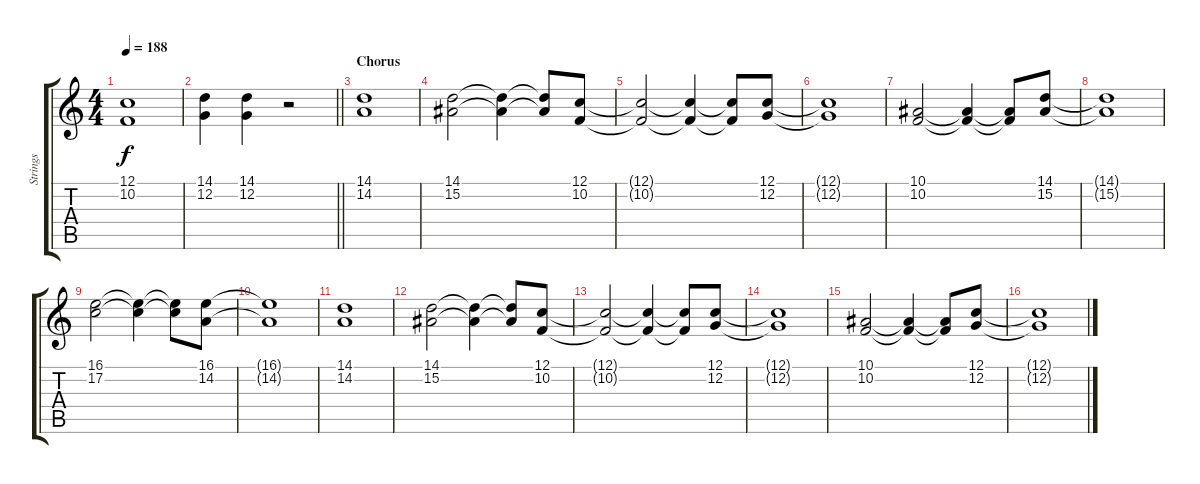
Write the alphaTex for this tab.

\track ("Strings" "Strings") {instrument stringensemble1}
\staff {score tabs}
\tuning (C4 G3 Eb3 Bb2 F2 C2) {hide}
\ts (4 4)
\tempo 188
\clef g2
\ks c
(12.1 10.2).1{dy f} |
\barLineRight lightlight
(14.1 12.2).4 (14.1 12.2).4 r.2 |
\section ("" "Chorus")
(14.1 14.2).1 |
(14.1 15.2).2 (14.1{t} 15.2{t}).4 (14.1{t} 15.2{t}).8 (12.1 10.2).8 |
(12.1{t} 10.2{t}).2 (12.1{t} 10.2{t}).4 (12.1{t} 10.2{t}).8 (12.1 12.2).8 |
(12.1{t} 12.2{t}).1 |
(10.1 10.2).2 (10.1{t} 10.2{t}).4 (10.1{t} 10.2{t}).8 (14.1 15.2).8 |
(14.1{t} 15.2{t}).1 |
(16.1 17.2).2 (16.1{t} 17.2{t}).4 (16.1{t} 17.2{t}).8 (16.1 14.2).8 |
(16.1{t} 14.2{t}).1 |
(14.1 14.2).1 |
(14.1 15.2).2 (14.1{t} 15.2{t}).4 (14.1{t} 15.2{t}).8 (12.1 10.2).8 |
(12.1{t} 10.2{t}).2 (12.1{t} 10.2{t}).4 (12.1{t} 10.2{t}).8 (12.1 12.2).8 |
(12.1{t} 12.2{t}).1 |
(10.1 10.2).2 (10.1{t} 10.2{t}).4 (10.1{t} 10.2{t}).8 (12.1 12.2).8 |
(12.1{t} 12.2{t}).1
